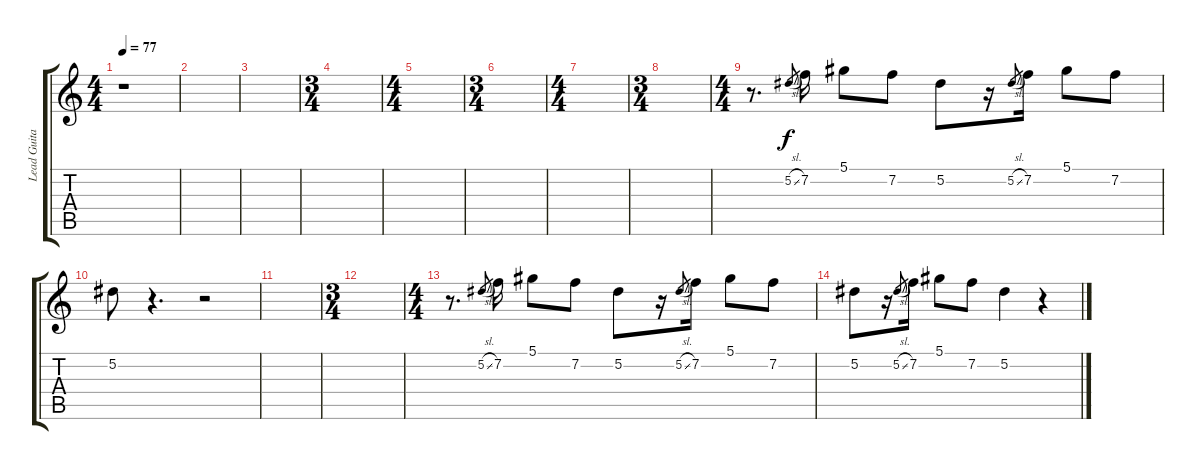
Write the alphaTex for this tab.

\track ("Lead Guitar" "Lead Guita") {instrument distortionguitar}
\staff {score tabs}
\tuning (Eb4 Bb3 Gb3 Db3 Ab2 Db2) {hide}
\ts (4 4)
\tempo 77
\clef g2
\ks c
r.1{dy f volume 16} |
|
|
\ts (3 4)
|
\ts (4 4)
|
\ts (3 4)
|
\ts (4 4)
|
\ts (3 4)
|
\ts (4 4)
r.8{d} 5.2{sl}.8{gr} 7.2.16 5.1.8 7.2.8 5.2.8 r.16 5.2{sl}.8{gr} 7.2.16 5.1.8 7.2.8 |
5.2.8 r.4{d} r.2 |
|
\ts (3 4)
|
\ts (4 4)
r.8{d} 5.2{sl}.8{gr} 7.2.16 5.1.8 7.2.8 5.2.8 r.16 5.2{sl}.8{gr} 7.2.16 5.1.8 7.2.8 |
5.2.8 r.16 5.2{sl}.8{gr} 7.2.16 5.1.8 7.2.8 5.2.4 r.4
